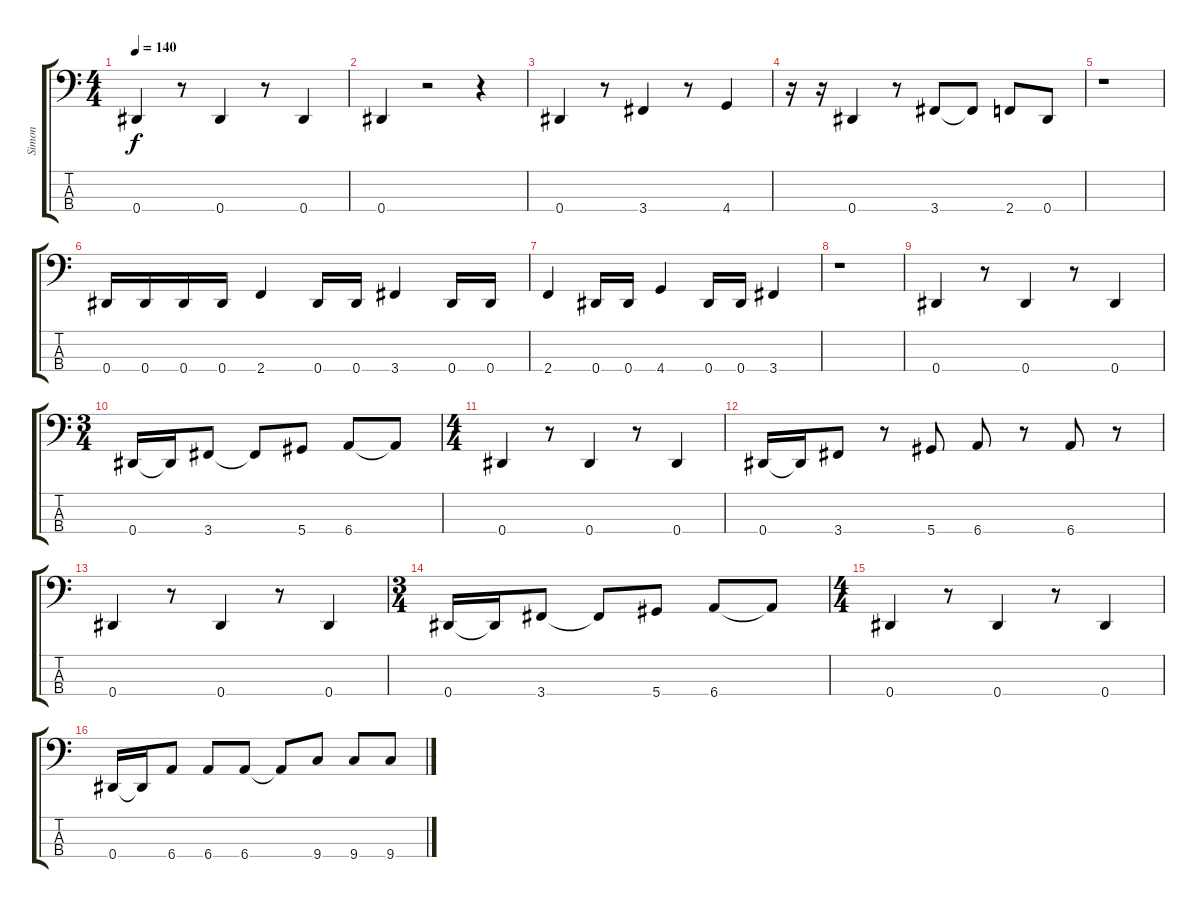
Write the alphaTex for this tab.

\track ("Simon" "Simon") {instrument electricbasspick}
\staff {score tabs}
\tuning (Gb2 Db2 Ab1 Eb1) {hide}
\ts (4 4)
\tempo 140
\clef f4
\ks c
0.4.4{dy f} r.8 0.4.4 r.8 0.4.4 |
0.4.4 r.2 r.4 |
0.4.4 r.8 3.4.4 r.8 4.4.4 |
r.16 r.16 0.4.4 r.8 3.4.8 3.4{t}.8 2.4.8 0.4.8 |
r.1 |
0.4.16 0.4.16 0.4.16 0.4.16 2.4.4 0.4.16 0.4.16 3.4.4 0.4.16 0.4.16 |
2.4.4 0.4.16 0.4.16 4.4.4 0.4.16 0.4.16 3.4.4 |
r.1 |
0.4.4 r.8 0.4.4 r.8 0.4.4 |
\ts (3 4)
0.4.16 0.4{t}.16 3.4.8 3.4{t}.8 5.4.8 6.4.8 6.4{t}.8 |
\ts (4 4)
0.4.4 r.8 0.4.4 r.8 0.4.4 |
0.4.16 0.4{t}.16 3.4.8 r.8 5.4.8 6.4.8 r.8 6.4.8 r.8 |
0.4.4 r.8 0.4.4 r.8 0.4.4 |
\ts (3 4)
0.4.16 0.4{t}.16 3.4.8 3.4{t}.8 5.4.8 6.4.8 6.4{t}.8 |
\ts (4 4)
0.4.4 r.8 0.4.4 r.8 0.4.4 |
0.4.16 0.4{t}.16 6.4.8 6.4.8 6.4.8 6.4{t}.8 9.4.8 9.4.8 9.4.8
